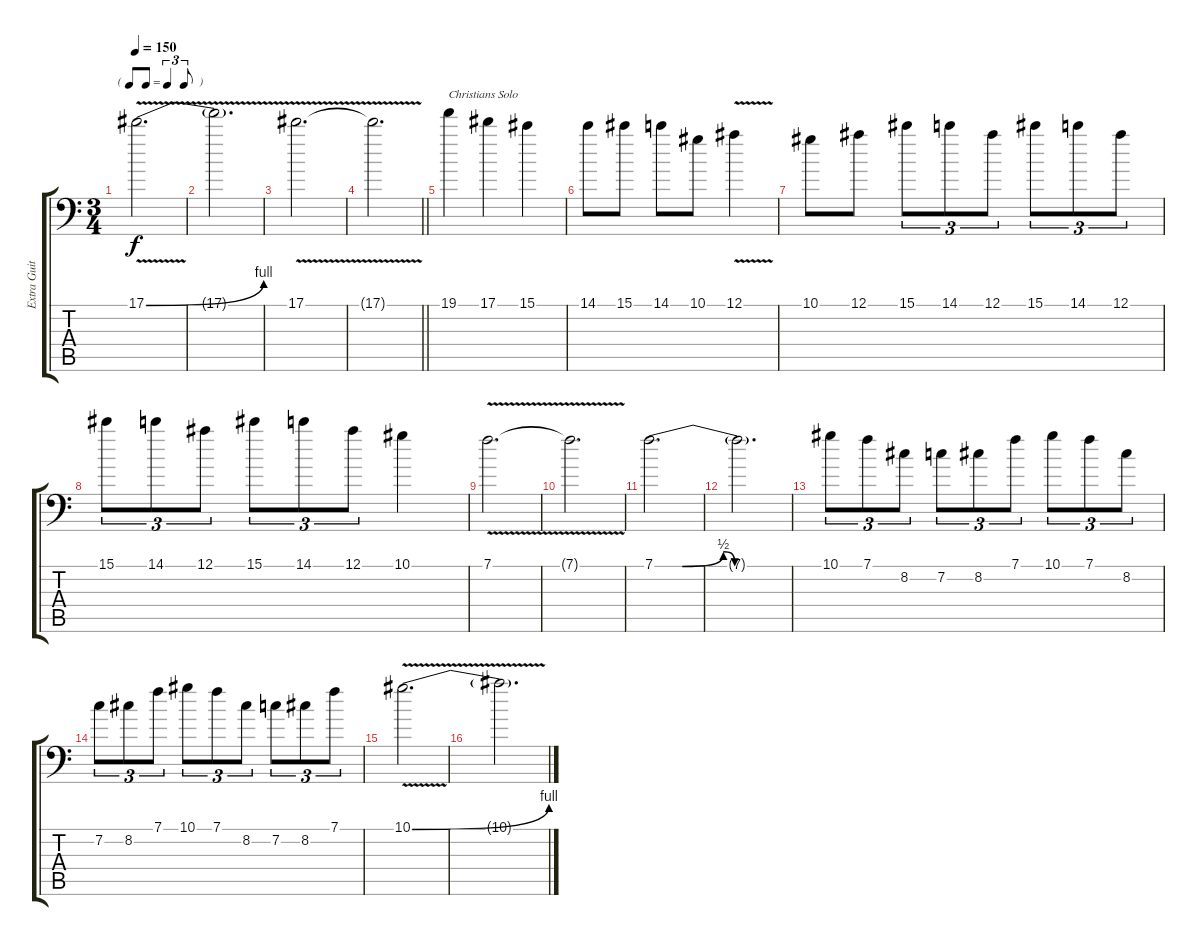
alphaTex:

\track ("Extra Guitar" "Extra Guit") {instrument distortionguitar}
\staff {score tabs}
\tuning (Bb3 F3 Db3 Ab2 Eb2 Bb1) {hide}
\ts (3 4)
\tf triplet8th
\tempo 150
\clef f4
\ks c
17.1{be (bend 0 0 60 4) v}.2{d dy f} |
17.1{t}.2{d} |
17.1{v}.2{d} |
\barLineRight lightlight
17.1{t}.2{d} |
19.1.4{txt "Christians Solo"} 17.1.4 15.1.4 |
14.1.8 15.1.8 14.1.8 10.1.8 12.1{v}.4 |
10.1.8 12.1.8 15.1.8{tu (3 2)} 14.1.8{tu (3 2)} 12.1.8{tu (3 2)} 15.1.8{tu (3 2)} 14.1.8{tu (3 2)} 12.1.8{tu (3 2)} |
15.1.8{tu (3 2)} 14.1.8{tu (3 2)} 12.1.8{tu (3 2)} 15.1.8{tu (3 2)} 14.1.8{tu (3 2)} 12.1.8{tu (3 2)} 10.1.4 |
7.1{v}.2{d} |
7.1{t}.2{d} |
7.1{be (custom 0 0 12 0 30 2 35 0 41 0 60 0)}.2{d} |
7.1{t}.2{d} |
10.1.8{tu (3 2)} 7.1.8{tu (3 2)} 8.2.8{tu (3 2)} 7.2.8{tu (3 2)} 8.2.8{tu (3 2)} 7.1.8{tu (3 2)} 10.1.8{tu (3 2)} 7.1.8{tu (3 2)} 8.2.8{tu (3 2)} |
7.2.8{tu (3 2)} 8.2.8{tu (3 2)} 7.1.8{tu (3 2)} 10.1.8{tu (3 2)} 7.1.8{tu (3 2)} 8.2.8{tu (3 2)} 7.2.8{tu (3 2)} 8.2.8{tu (3 2)} 7.1.8{tu (3 2)} |
10.1{be (bend 0 0 60 4) v}.2{d} |
10.1{t}.2{d}
